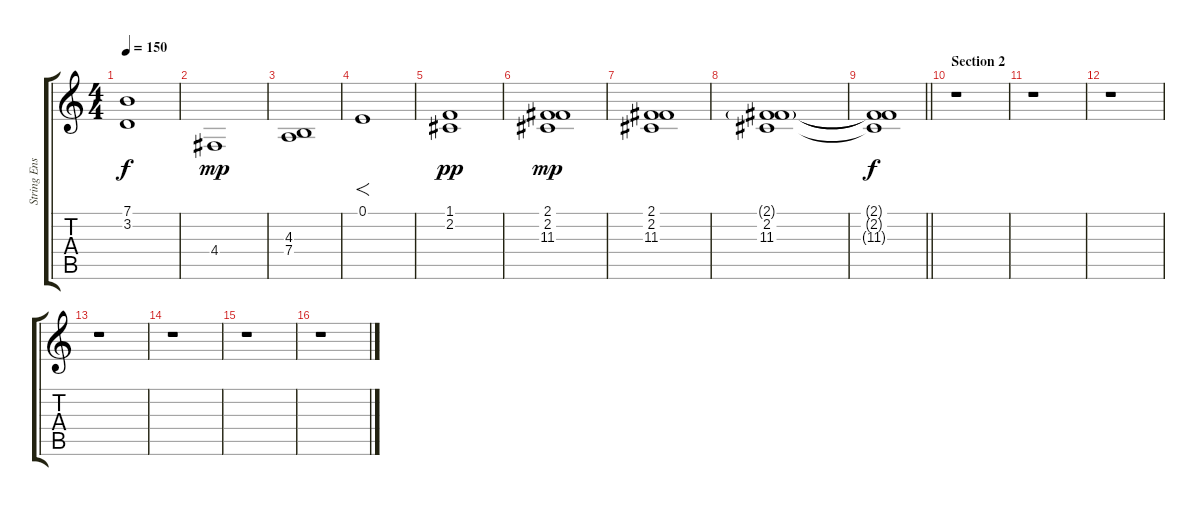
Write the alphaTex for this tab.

\track ("String Ensemble" "String Ens") {instrument stringensemble1}
\staff {score tabs}
\tuning (E4 B3 G3 D3 A2 E2) {hide}
\ts (4 4)
\tempo 150
\clef g2
\ks c
(7.1{t} 3.2{t}).1{dy f} |
4.4.1{dy mp} |
(4.3 7.4).1 |
0.1.1{f} |
(1.1 2.2).1{dy pp} |
(2.1 2.2 11.3).1{dy mp} |
(2.1 2.2 11.3).1 |
(2.1{g} 2.2 11.3).1 |
\barLineRight lightlight
(2.1{t} 2.2{t} 11.3{t}).1{dy f} |
\section ("" "Section 2")
r.1 |
r.1 |
r.1 |
r.1 |
r.1 |
r.1 |
r.1
